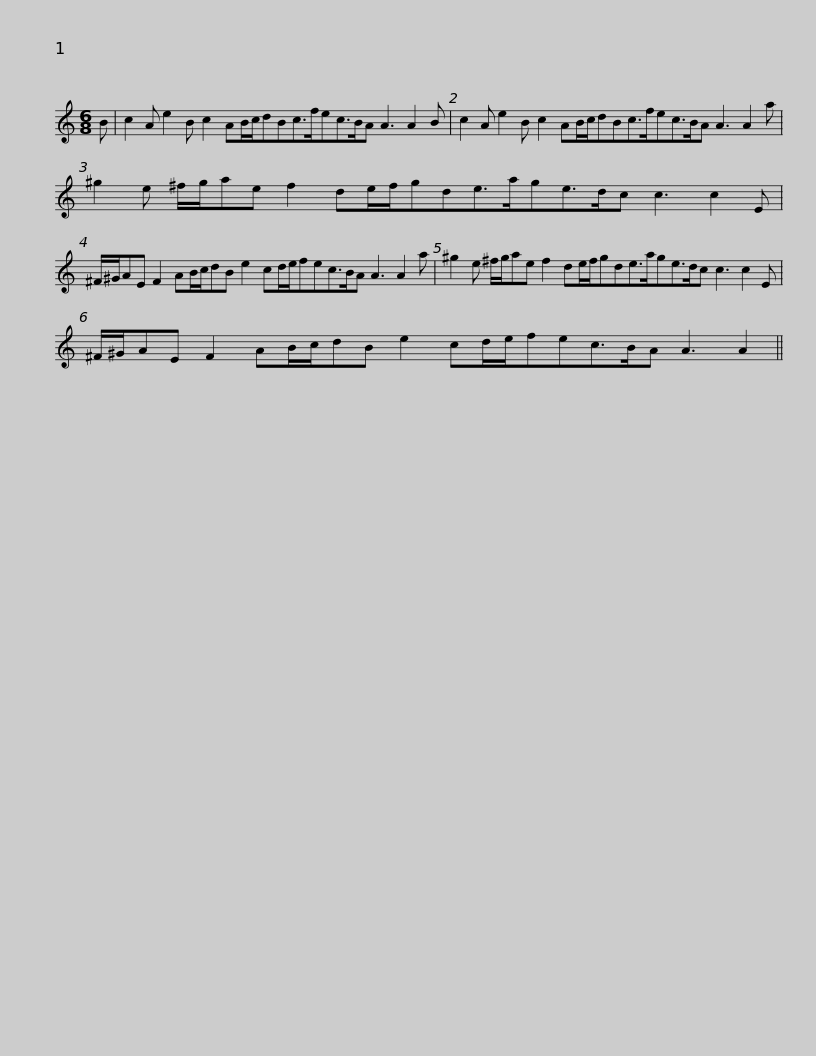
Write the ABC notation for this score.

X:1
L:1/8
M:6/8
I:linebreak $
K:C
V:1 treble
V:1
 B | c2 A e2 B c2 AB/c/dBc>fec>BA A3 A2 B |$ c2 A e2 B c2 AB/c/dBc>fec>BA A3 A2 a |$ ^g2 e ^f/g/ae f2 de/f/gde>age>dc c3 c2 E |$ ^F/^G/AE F2 AB/c/dB e2 cd/e/fec>BA A3 A2 a |$ %5
 ^g2 e ^f/g/ae f2 de/f/gde>age>dc c3 c2 E |$ ^F/^G/AE F2 AB/c/dB e2 cd/e/fec>BA A3 A2 || %7
